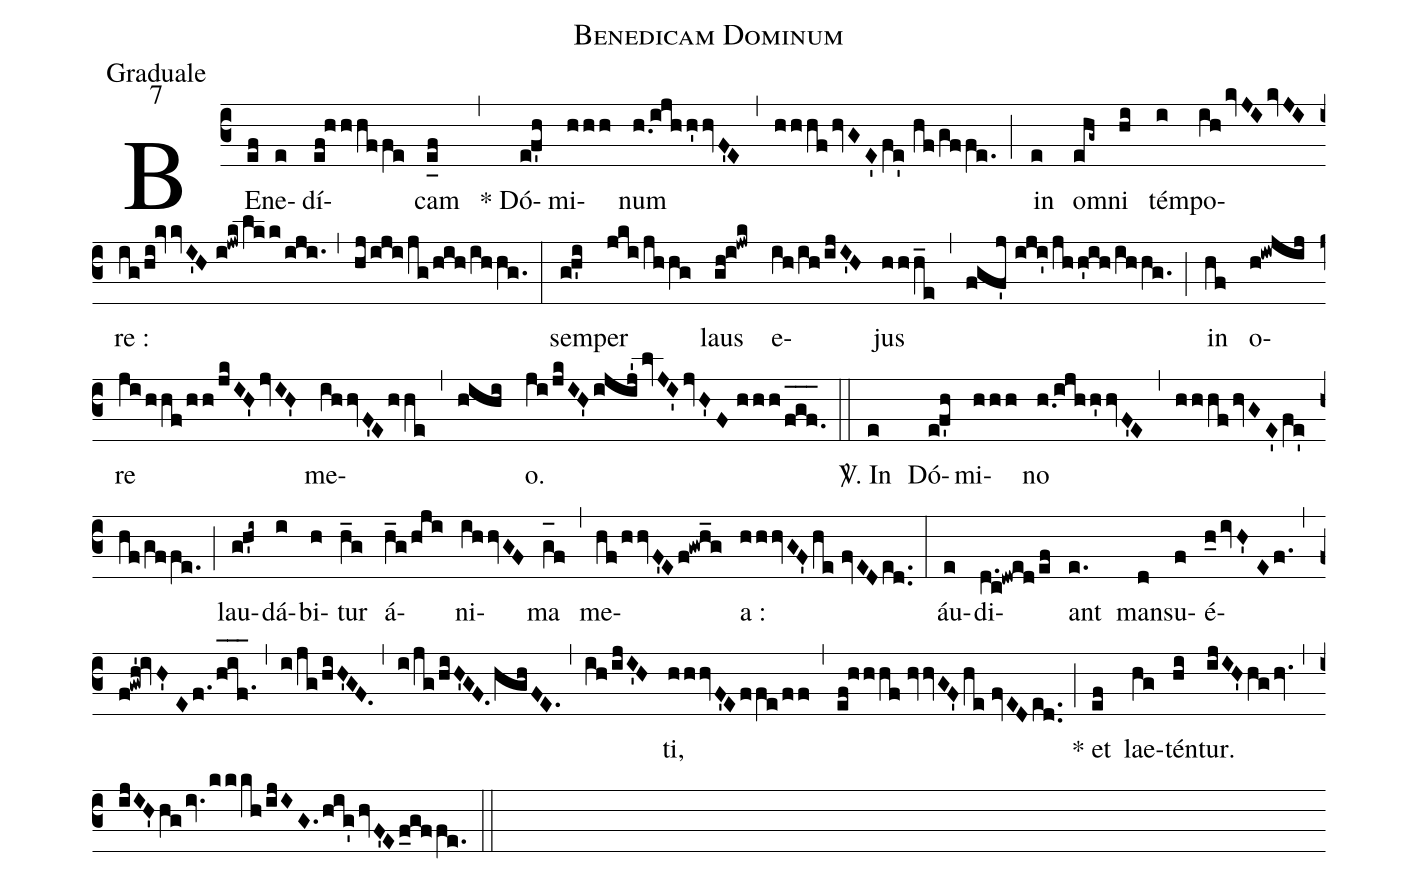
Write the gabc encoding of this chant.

name:Benedicam Dominum;
office-part:Graduale;
mode:7;
%%
(c3) BE(ef)ne(e)dí(ef!hhhffe)cam(e_[uh:m]f) (,) * Dó(ef'h)mi(hhh)num(h.0/[-0.5]ijhh'hvF'E) (,) (hhhfhvGE'fe'//hf/gffe.) (;) in(e) o(ehg~)mni(hi) tém(i)po(ihkvJIkvJI)re :(ig/hi!kvvI'H//i!jwk/lkk/iji.) (,) (hj/iji/jg/hih/ihhg.) (:)
sem(gh'i)per(jki/jhhg) laus(gh!i!jwk) e(ih/ih/ijI'H)jus(hhh_e) (,) (fgf'j//iji'/jhh'ih/ihhg.) (;) in(hf) o(h!iwjij)re(ji/hhf/hh/jkIH'jvIH') me(ihhvF'Ehhe)(,)(hihi)o.(ji/jkIH'ijij'lvJI'jvH'F//hhh/f_[oh:h]g_[oh:h]f._[oh:h]) (::)
<sp>V/</sp>. In(e) Dó(ef'h)mi(hhh)no(h.0/[-0.5]ijhh'hvF'E) (,) (hhhfhvGE'fe'//hf/gffe.) (;) lau(gh'i~)dá(i)bi(h)tur(h_g) á(h_g/hji)ni(ihhvGF)ma(g_[oh:h]f) (,) me(hf/hhvF'Ef!gwh_g)a :(hhhvGF'he//fvEDed..) (:)
áu(e)di(d.c!dwed/ef)ant(e.) man(d)su(f)é(h_0ivH'//Ef.)(,)(f!gwh'!ivH'//Ef./h_[oh:h]i_[oh:h]f.1_[oh:h])(,)(i/jg/hiH'GF.)(,)(i/jg/hiH'GF.hghFE.)(,)(ih/ijI'H)ti,(hhhvF'Effe/ff) (,) (ef!hhhf//hvvGF'he//fvEDed..) (;) * et(ef) lae(hg)tén(hi)tur.(ijIH'hghv.) (,) (ijIH'hgiv.kkkh/ijIG.hig'hvF'Ef_gffe.) (::)
